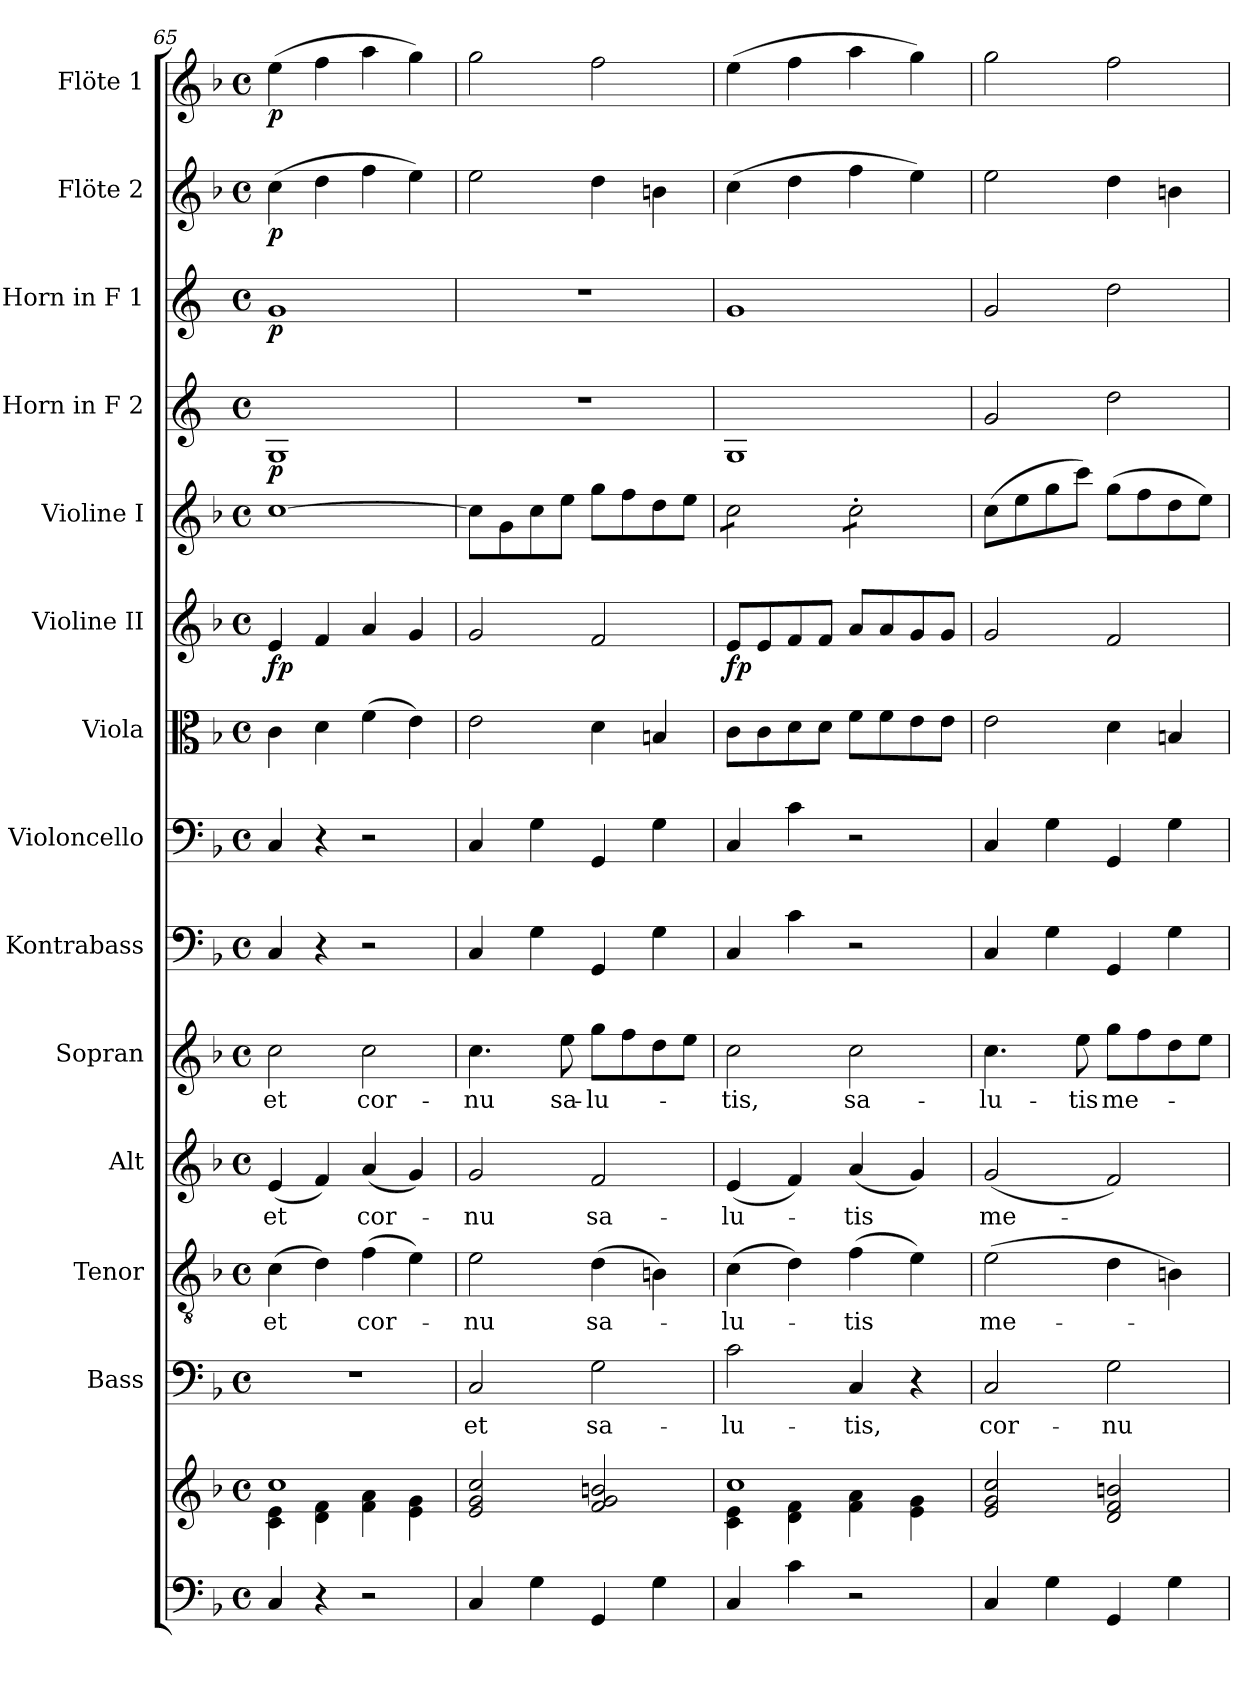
**kern	**kern	**kern	**text	**kern	**text	**kern	**text	**kern	**text	**kern	**kern	**kern	**kern	**dynam	**kern	**kern	**dynam	**kern	**dynam	**kern	**dynam	**kern	**dynam
*part14	*part14	*part13	*part13	*part12	*part12	*part11	*part11	*part10	*part10	*part9	*part8	*part7	*part6	*part6	*part5	*part4	*part4	*part3	*part3	*part2	*part2	*part1	*part1
*staff15	*staff14	*staff13	*staff13	*staff12	*staff12	*staff11	*staff11	*staff10	*staff10	*staff9	*staff8	*staff7	*staff6	*staff6	*staff5	*staff4	*staff4	*staff3	*staff3	*staff2	*staff2	*staff1	*staff1
*	*	*I"Bass	*	*I"Tenor	*	*I"Alt	*	*I"Sopran	*	*I"Kontrabass	*I"Violoncello	*I"Viola	*I"Violine II	*	*I"Violine I	*I"Horn in F 2	*	*I"Horn in F 1	*	*I"Flöte 2	*	*I"Flöte 1	*
*	*	*I'B.	*	*I'T.	*	*I'A.	*	*I'S.	*	*I'Kb.	*I'Vc.	*I'Vla.	*I'Vl. II	*	*I'Vl. I	*	*	*	*	*I'Fl. 2	*	*I'Fl. 1	*
*clefF4	*clefG2	*clefF4	*	*clefGv2	*	*clefG2	*	*clefG2	*	*clefF4	*clefF4	*clefC3	*clefG2	*	*clefG2	*clefG2	*	*clefG2	*	*clefG2	*	*clefG2	*
*	*	*	*	*	*	*	*	*	*	*ITrd7c12	*	*	*	*	*	*ITrd4c7	*	*ITrd4c7	*	*	*	*	*
*k[b-]	*k[b-]	*k[b-]	*	*k[b-]	*	*k[b-]	*	*k[b-]	*	*k[b-]	*k[b-]	*k[b-]	*k[b-]	*	*k[b-]	*k[b-]	*	*k[b-]	*	*k[b-]	*	*k[b-]	*
*F:	*F:	*F:	*	*F:	*	*F:	*	*F:	*	*F:	*F:	*F:	*F:	*	*F:	*F:	*	*F:	*	*F:	*	*F:	*
*M4/4	*M4/4	*M4/4	*	*M4/4	*	*M4/4	*	*M4/4	*	*M4/4	*M4/4	*M4/4	*M4/4	*	*M4/4	*M4/4	*	*M4/4	*	*M4/4	*	*M4/4	*
*met(c)	*met(c)	*met(c)	*	*met(c)	*	*met(c)	*	*met(c)	*	*met(c)	*met(c)	*met(c)	*met(c)	*	*met(c)	*met(c)	*	*met(c)	*	*met(c)	*	*met(c)	*
=65	=65	=65	=65	=65	=65	=65	=65	=65	=65	=65	=65	=65	=65	=65	=65	=65	=65	=65	=65	=65	=65	=65	=65
*	*^	*	*	*	*	*	*	*	*	*	*	*	*	*	*	*	*	*	*	*	*	*	*
!	!	!	!	!	!	!LO:LY:b	!	!LO:LY:b	!	!LO:LY:b	!	!	!	!	!LO:DY:b	!	!	!LO:DY:b	!	!LO:DY:b	!	!LO:DY:b	!	!LO:DY:b
4C/	1cc	4c\ 4e\	1r	.	(>4c\	et	(<4e/	et	2cc\	et	4CC/	4C/	4c\	4e/	fp	[1cc	1C	p	1c	p	(>4cc\	p	(>4ee\	p
4r	.	4d\ 4f\	.	.	4d\)	.	4f/)	.	.	.	4r	4r	4d\	4f/	.	.	.	.	.	.	4dd\	.	4ff\	.
!	!	!	!	!	!	!LO:LY:b	!	!LO:LY:b	!	!LO:LY:b	!	!	!	!	!	!	!	!	!	!	!	!	!	!
2r	.	4f\ 4a\	.	.	(>4f\	cor-	(<4a/	cor-	2cc\	cor-	2r	2r	(>4f\	4a/	.	.	.	.	.	.	4ff\	.	4aa\	.
.	.	4e\ 4g\	.	.	4e\)	.	4g/)	.	.	.	.	.	4e\)	4g/	.	.	.	.	.	.	4ee\)	.	4gg\)	.
=66	=66	=66	=66	=66	=66	=66	=66	=66	=66	=66	=66	=66	=66	=66	=66	=66	=66	=66	=66	=66	=66	=66	=66	=66
!	!	!	!	!LO:LY:b	!	!LO:LY:b	!	!LO:LY:b	!	!LO:LY:b	!	!	!	!	!	!	!	!	!	!	!	!	!	!
*	*v	*v	*	*	*	*	*	*	*	*	*	*	*	*	*	*	*	*	*	*	*	*	*	*
4C/	2e/ 2g/ 2cc/	2C/	et	2e\	-nu	2g/	-nu	4.cc\	-nu	4CC/	4C/	2e\	2g/	.	8cc\L]	1r	.	1r	.	2ee\	.	2gg\	.
.	.	.	.	.	.	.	.	.	.	.	.	.	.	.	8g\	.	.	.	.	.	.	.	.
4G\	.	.	.	.	.	.	.	.	.	4GG\	4G\	.	.	.	8cc\	.	.	.	.	.	.	.	.
!	!	!	!	!	!	!	!	!	!LO:LY:b	!	!	!	!	!	!	!	!	!	!	!	!	!	!
.	.	.	.	.	.	.	.	8ee\	sa-	.	.	.	.	.	8ee\J	.	.	.	.	.	.	.	.
!	!	!	!LO:LY:b	!	!LO:LY:b	!	!LO:LY:b	!	!LO:LY:b	!	!	!	!	!	!	!	!	!	!	!	!	!	!
4GG/	2f/ 2g/ 2bn/	2G\	sa-	(>4d\	sa-	2f/	sa-	8gg\L	-lu-	4GGG/	4GG/	4d\	2f/	.	8gg\L	.	.	.	.	4dd\	.	2ff\	.
.	.	.	.	.	.	.	.	8ff\	.	.	.	.	.	.	8ff\	.	.	.	.	.	.	.	.
4G\	.	.	.	4Bn\)	.	.	.	8dd\	.	4GG\	4G\	4Bn/	.	.	8dd\	.	.	.	.	4bn\	.	.	.
.	.	.	.	.	.	.	.	8ee\J	.	.	.	.	.	.	8ee\J	.	.	.	.	.	.	.	.
=67	=67	=67	=67	=67	=67	=67	=67	=67	=67	=67	=67	=67	=67	=67	=67	=67	=67	=67	=67	=67	=67	=67	=67
*	*^	*	*	*	*	*	*	*	*	*	*	*	*	*	*	*	*	*	*	*	*	*	*
!	!	!	!	!LO:LY:b	!	!LO:LY:b	!	!LO:LY:b	!	!LO:LY:b	!	!	!	!	!LO:DY:b	!	!	!	!	!	!	!	!	!
*	*	*	*	*	*	*	*	*	*	*	*	*	*	*	*	*tremolo	*	*	*	*	*	*	*	*
4C/	1cc	4c\ 4e\	2c\	-lu-	(>4c\	-lu-	(<4e/	-lu-	2cc\	-tis,	4CC/	4C/	8c\L	8e/L	fp	8cc\L	1C	.	1c	.	(>4cc\	.	(>4ee\	.
.	.	.	.	.	.	.	.	.	.	.	.	.	8c\	8e/	.	8cc\	.	.	.	.	.	.	.	.
4c\	.	4d\ 4f\	.	.	4d\)	.	4f/)	.	.	.	4C\	4c\	8d\	8f/	.	8cc\	.	.	.	.	4dd\	.	4ff\	.
.	.	.	.	.	.	.	.	.	.	.	.	.	8d\J	8f/J	.	8cc\J	.	.	.	.	.	.	.	.
!	!	!	!	!LO:LY:b	!	!LO:LY:b	!	!LO:LY:b	!	!LO:LY:b	!	!	!	!	!	!	!	!	!	!	!	!	!	!
2r	.	4f\ 4a\	4C/	-tis,	(>4f\	-tis	(<4a/	-tis	2cc\	sa-	2r	2r	8f\L	8a/L	.	8cc'>\L	.	.	.	.	4ff\	.	4aa\	.
.	.	.	.	.	.	.	.	.	.	.	.	.	8f\	8a/	.	8cc'>\	.	.	.	.	.	.	.	.
.	.	4e\ 4g\	4r	.	4e\)	.	4g/)	.	.	.	.	.	8e\	8g/	.	8cc'>\	.	.	.	.	4ee\)	.	4gg\)	.
.	.	.	.	.	.	.	.	.	.	.	.	.	8e\J	8g/J	.	8cc'>\J	.	.	.	.	.	.	.	.
*	*	*	*	*	*	*	*	*	*	*	*	*	*	*	*	*Xtremolo	*	*	*	*	*	*	*	*
*	*v	*v	*	*	*	*	*	*	*	*	*	*	*	*	*	*	*	*	*	*	*	*	*	*
=68	=68	=68	=68	=68	=68	=68	=68	=68	=68	=68	=68	=68	=68	=68	=68	=68	=68	=68	=68	=68	=68	=68	=68
!	!	!	!LO:LY:b	!	!LO:LY:b	!	!LO:LY:b	!	!LO:LY:b	!	!	!	!	!	!	!	!	!	!	!	!	!	!
4C/	2e/ 2g/ 2cc/	2C/	cor-	(>2e\	me-	(<2g/	me-	4.cc\	-lu-	4CC/	4C/	2e\	2g/	.	(>8cc\L	2c/	.	2c/	.	2ee\	.	2gg\	.
.	.	.	.	.	.	.	.	.	.	.	.	.	.	.	8ee\	.	.	.	.	.	.	.	.
4G\	.	.	.	.	.	.	.	.	.	4GG\	4G\	.	.	.	8gg\	.	.	.	.	.	.	.	.
!	!	!	!	!	!	!	!	!	!LO:LY:b	!	!	!	!	!	!	!	!	!	!	!	!	!	!
.	.	.	.	.	.	.	.	8ee\	-tis	.	.	.	.	.	8ccc\J)	.	.	.	.	.	.	.	.
!	!	!	!LO:LY:b	!	!	!	!	!	!LO:LY:b	!	!	!	!	!	!	!	!	!	!	!	!	!	!
4GG/	2d/ 2f/ 2bn/	2G\	-nu	4d\	.	2f/)	.	8gg\L	me-	4GGG/	4GG/	4d\	2f/	.	(>8gg\L	2g\	.	2g\	.	4dd\	.	2ff\	.
.	.	.	.	.	.	.	.	8ff\	.	.	.	.	.	.	8ff\	.	.	.	.	.	.	.	.
4G\	.	.	.	4Bn\)	.	.	.	8dd\	.	4GG\	4G\	4Bn/	.	.	8dd\	.	.	.	.	4bn\	.	.	.
.	.	.	.	.	.	.	.	8ee\J	.	.	.	.	.	.	8ee\J)	.	.	.	.	.	.	.	.
=	=	=	=	=	=	=	=	=	=	=	=	=	=	=	=	=	=	=	=	=	=	=	=
*-	*-	*-	*-	*-	*-	*-	*-	*-	*-	*-	*-	*-	*-	*-	*-	*-	*-	*-	*-	*-	*-	*-	*-
